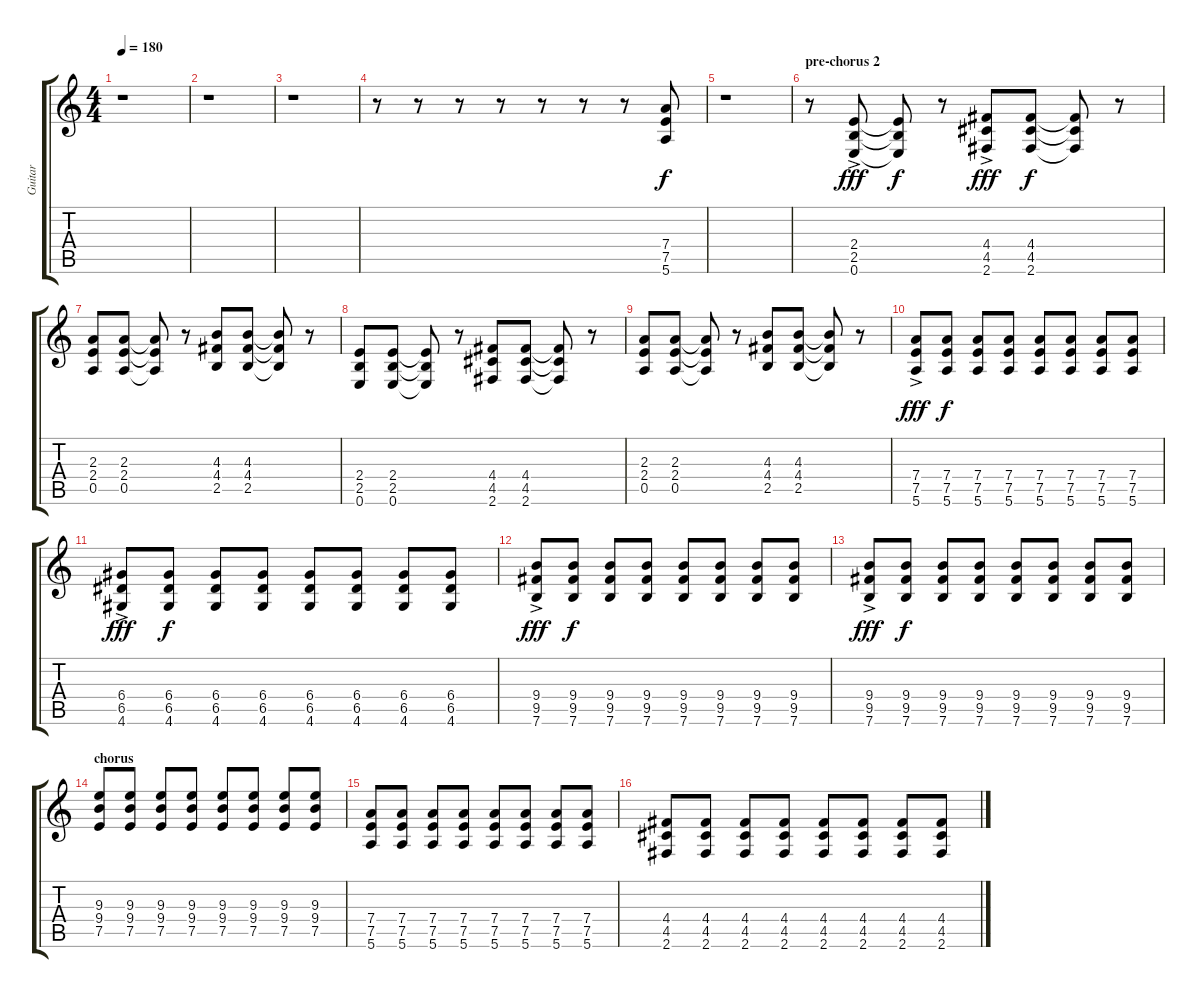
\track ("Guitar" "Guitar") {instrument distortionguitar}
\staff {score tabs}
\tuning (E4 B3 G3 D3 A2 E2) {hide}
\ts (4 4)
\tempo 180
\clef g2
\ks c
r.1{dy f} |
r.1 |
r.1 |
r.8 r.8 r.8 r.8 r.8 r.8 r.8 (7.4 7.5 5.6).8 |
r.1 |
\section ("" "pre-chorus 2")
r.8 (2.4{ac} 2.5 0.6).8{dy fff} (2.4{t} 2.5{t} 0.6{t}).8{dy f} r.8 (4.4{ac} 4.5 2.6).8{dy fff} (4.4 4.5 2.6).8{dy f} (4.4{t} 4.5{t} 2.6{t}).8 r.8 |
(2.3 2.4 0.5).8 (2.3 2.4 0.5).8 (2.3{t} 2.4{t} 0.5{t}).8 r.8 (4.3 4.4 2.5).8 (4.3 4.4 2.5).8 (4.3{t} 4.4{t} 2.5{t}).8 r.8 |
(2.4 2.5 0.6).8 (2.4 2.5 0.6).8 (2.4{t} 2.5{t} 0.6{t}).8 r.8 (4.4 4.5 2.6).8 (4.4 4.5 2.6).8 (4.4{t} 4.5{t} 2.6{t}).8 r.8 |
(2.3 2.4 0.5).8 (2.3 2.4 0.5).8 (2.3{t} 2.4{t} 0.5{t}).8 r.8 (4.3 4.4 2.5).8 (4.3 4.4 2.5).8 (4.3{t} 4.4{t} 2.5{t}).8 r.8 |
(7.4{ac} 7.5 5.6).8{dy fff} (7.4 7.5 5.6).8{dy f} (7.4 7.5 5.6).8 (7.4 7.5 5.6).8 (7.4 7.5 5.6).8 (7.4 7.5 5.6).8 (7.4 7.5 5.6).8 (7.4 7.5 5.6).8 |
(6.4{ac} 6.5 4.6).8{dy fff} (6.4 6.5 4.6).8{dy f} (6.4 6.5 4.6).8 (6.4 6.5 4.6).8 (6.4 6.5 4.6).8 (6.4 6.5 4.6).8 (6.4 6.5 4.6).8 (6.4 6.5 4.6).8 |
(9.4{ac} 9.5 7.6).8{dy fff} (9.4 9.5 7.6).8{dy f} (9.4 9.5 7.6).8 (9.4 9.5 7.6).8 (9.4 9.5 7.6).8 (9.4 9.5 7.6).8 (9.4 9.5 7.6).8 (9.4 9.5 7.6).8 |
(9.4{ac} 9.5 7.6).8{dy fff} (9.4 9.5 7.6).8{dy f} (9.4 9.5 7.6).8 (9.4 9.5 7.6).8 (9.4 9.5 7.6).8 (9.4 9.5 7.6).8 (9.4 9.5 7.6).8 (9.4 9.5 7.6).8 |
\section ("" "chorus")
(9.3 9.4 7.5).8 (9.3 9.4 7.5).8 (9.3 9.4 7.5).8 (9.3 9.4 7.5).8 (9.3 9.4 7.5).8 (9.3 9.4 7.5).8 (9.3 9.4 7.5).8 (9.3 9.4 7.5).8 |
(7.4 7.5 5.6).8 (7.4 7.5 5.6).8 (7.4 7.5 5.6).8 (7.4 7.5 5.6).8 (7.4 7.5 5.6).8 (7.4 7.5 5.6).8 (7.4 7.5 5.6).8 (7.4 7.5 5.6).8 |
(4.4 4.5 2.6).8 (4.4 4.5 2.6).8 (4.4 4.5 2.6).8 (4.4 4.5 2.6).8 (4.4 4.5 2.6).8 (4.4 4.5 2.6).8 (4.4 4.5 2.6).8 (4.4 4.5 2.6).8
